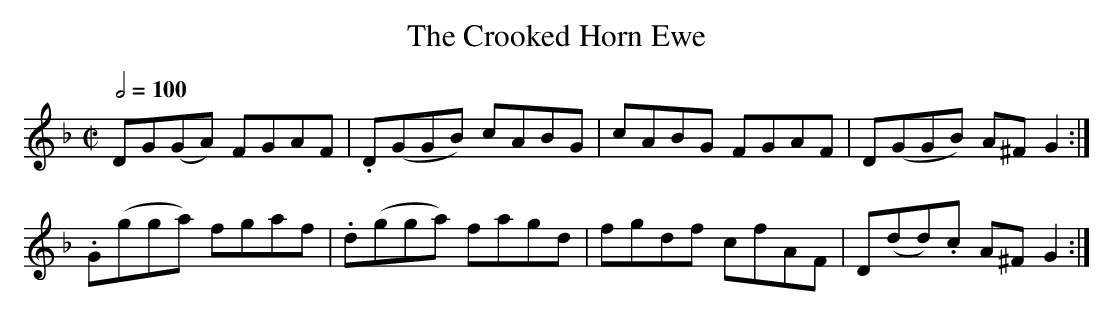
X:1
T:The Crooked Horn Ewe
M:C|
L:1/8
Q:1/2=100
K:GDor
 DG(GA) FGAF|.D(GGB) cABG|cABG FGAF|D(GGB)  A^FG2:|
.G(gga) fgaf|.d(gga) fagd|fgdf cfAF|D(dd).c A^FG2:|

The later version also introduced a gap at the sixth.  The same
scale is in effect used in this well-known tune, originally a
trade guild march from the Lowlands (the c is barely noticeable):
